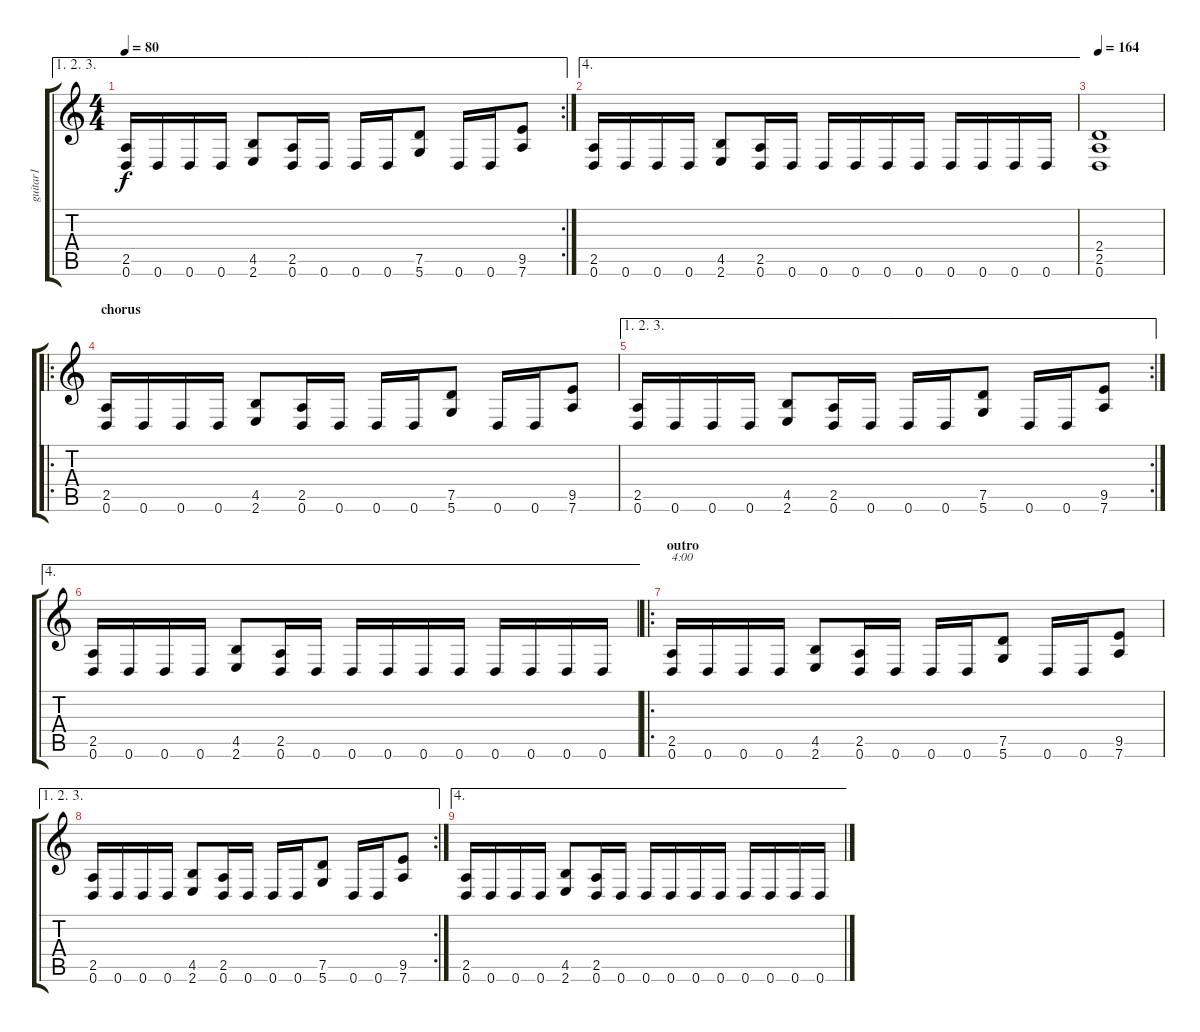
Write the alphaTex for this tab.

\track ("guitar1" "guitar1") {instrument distortionguitar}
\staff {score tabs}
\tuning (D4 A3 F3 C3 G2 D2) {hide}
\ae (1 2 3)
\rc 2
\ts (4 4)
\tempo 80
\clef g2
\ks c
(2.5 0.6).16{dy f} 0.6.16 0.6.16 0.6.16 (4.5 2.6).8 (2.5 0.6).16 0.6.16 0.6.16 0.6.16 (7.5 5.6).8 0.6.16 0.6.16 (9.5 7.6).8 |
\ae 4
(2.5 0.6).16 0.6.16 0.6.16 0.6.16 (4.5 2.6).8 (2.5 0.6).16 0.6.16 0.6.16 0.6.16 0.6.16 0.6.16 0.6.16 0.6.16 0.6.16 0.6.16 |
\tempo 164
(2.4 2.5 0.6).1 |
\ro
\section ("" "chorus")
(2.5 0.6).16 0.6.16 0.6.16 0.6.16 (4.5 2.6).8 (2.5 0.6).16 0.6.16 0.6.16 0.6.16 (7.5 5.6).8 0.6.16 0.6.16 (9.5 7.6).8 |
\ae (1 2 3)
\rc 2
(2.5 0.6).16 0.6.16 0.6.16 0.6.16 (4.5 2.6).8 (2.5 0.6).16 0.6.16 0.6.16 0.6.16 (7.5 5.6).8 0.6.16 0.6.16 (9.5 7.6).8 |
\ae 4
(2.5 0.6).16 0.6.16 0.6.16 0.6.16 (4.5 2.6).8 (2.5 0.6).16 0.6.16 0.6.16 0.6.16 0.6.16 0.6.16 0.6.16 0.6.16 0.6.16 0.6.16 |
\ro
\section ("" "outro")
(2.5 0.6).16{txt "4:00"} 0.6.16 0.6.16 0.6.16 (4.5 2.6).8 (2.5 0.6).16 0.6.16 0.6.16 0.6.16 (7.5 5.6).8 0.6.16 0.6.16 (9.5 7.6).8 |
\ae (1 2 3)
\rc 2
(2.5 0.6).16 0.6.16 0.6.16 0.6.16 (4.5 2.6).8 (2.5 0.6).16 0.6.16 0.6.16 0.6.16 (7.5 5.6).8 0.6.16 0.6.16 (9.5 7.6).8 |
\ae 4
(2.5 0.6).16 0.6.16 0.6.16 0.6.16 (4.5 2.6).8 (2.5 0.6).16 0.6.16 0.6.16 0.6.16 0.6.16 0.6.16 0.6.16 0.6.16 0.6.16 0.6.16
